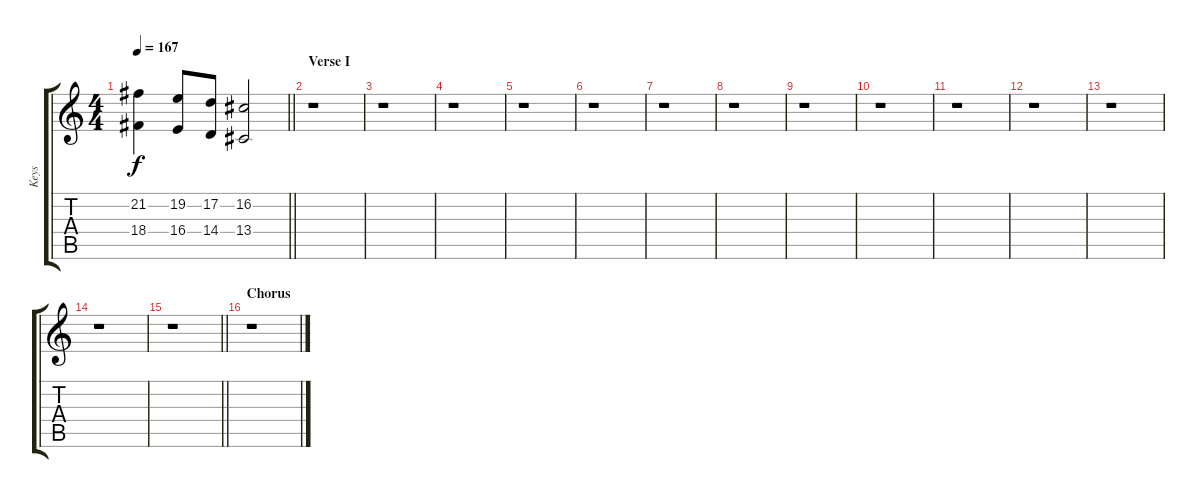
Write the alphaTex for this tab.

\track ("Keys" "Keys") {instrument lead2sawtooth}
\staff {score tabs}
\tuning (D4 A3 F3 C3 G2 C2) {hide}
\ts (4 4)
\tempo 167
\clef g2
\barLineRight lightlight
\ks c
(21.2 18.4).4{dy f} (19.2 16.4).8 (17.2 14.4).8 (16.2 13.4).2 |
\section ("" "Verse I")
r.1 |
r.1 |
r.1 |
r.1 |
r.1 |
r.1 |
r.1 |
r.1 |
r.1 |
r.1 |
r.1 |
r.1 |
r.1 |
\barLineRight lightlight
r.1 |
\section ("" "Chorus")
r.1
